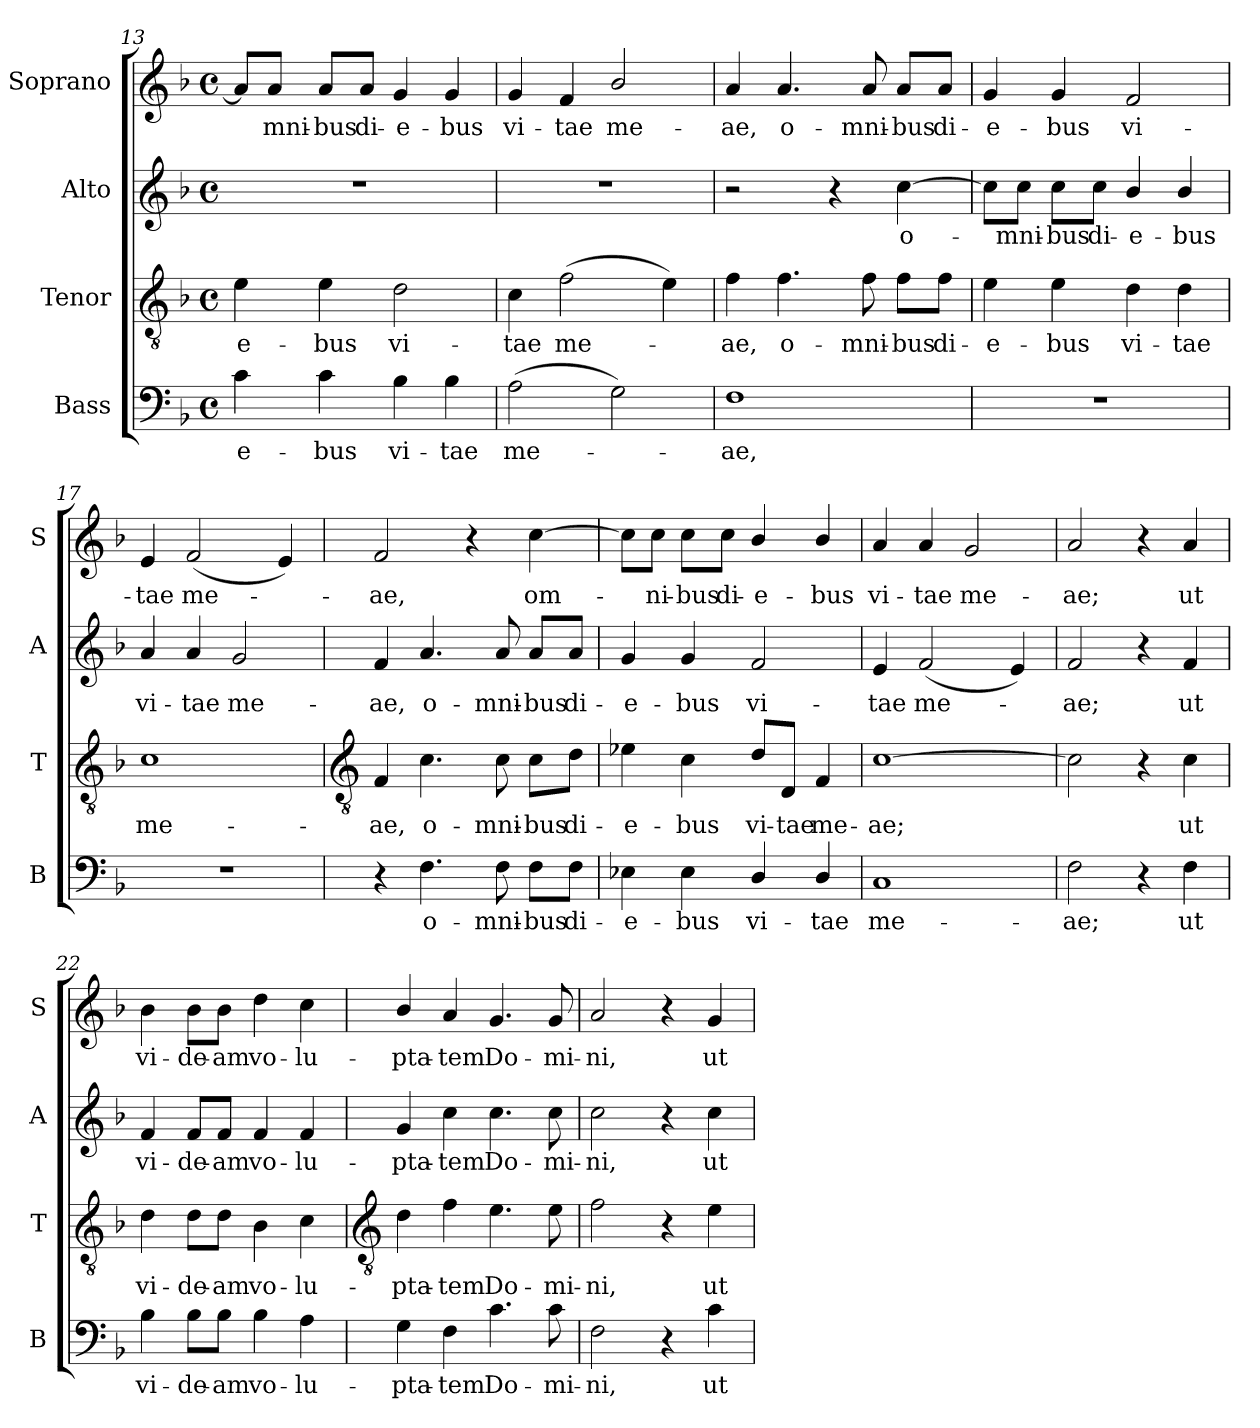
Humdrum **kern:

**kern	**text	**kern	**text	**kern	**text	**kern	**text
*part4	*part4	*part3	*part3	*part2	*part2	*part1	*part1
*staff4	*staff4	*staff3	*staff3	*staff2	*staff2	*staff1	*staff1
*I"Bass	*	*I"Tenor	*	*I"Alto	*	*I"Soprano	*
*I'B	*	*I'T	*	*I'A	*	*I'S	*
!!LO:LB:g=z
*clefF4	*	*clefGv2	*	*clefG2	*	*clefG2	*
*k[b-]	*	*k[b-]	*	*k[b-]	*	*k[b-]	*
*F:	*	*F:	*	*F:	*	*F:	*
*M4/4	*	*M4/4	*	*M4/4	*	*M4/4	*
*met(c)	*	*met(c)	*	*met(c)	*	*met(c)	*
=13	=13	=13	=13	=13	=13	=13	=13
!	!LO:LY:b	!	!LO:LY:b	!	!	!	!
4c	-e-	4e	-e-	1r	.	8a/L]	.
!	!	!	!	!	!	!	!LO:LY:b
.	.	.	.	.	.	8a/J	mni-
!	!LO:LY:b	!	!LO:LY:b	!	!	!	!LO:LY:b
4c	-bus	4e	-bus	.	.	8a/L	-bus
!	!	!	!	!	!	!	!LO:LY:b
.	.	.	.	.	.	8a/J	di-
!	!LO:LY:b	!	!LO:LY:b	!	!	!	!LO:LY:b
4B-	vi-	2d	vi-	.	.	4g	-e-
!	!LO:LY:b	!	!	!	!	!	!LO:LY:b
4B-	-tae	.	.	.	.	4g	-bus
=14	=14	=14	=14	=14	=14	=14	=14
!	!LO:LY:b	!	!LO:LY:b	!	!	!	!LO:LY:b
(>2A	me-	4c	-tae	1r	.	4g	vi-
!	!	!	!LO:LY:b	!	!	!	!LO:LY:b
.	.	(>2f	me-	.	.	4f	-tae
!	!	!	!	!	!	!	!LO:LY:b
2G)	.	.	.	.	.	2b-/	me-
.	.	4e)	.	.	.	.	.
=15	=15	=15	=15	=15	=15	=15	=15
!	!LO:LY:b	!	!LO:LY:b	!	!	!	!LO:LY:b
1F	ae,	4f	ae,	2r	.	4a	-ae,
!	!	!	!LO:LY:b	!	!	!	!LO:LY:b
.	.	4.f	o-	.	.	4.a	o-
.	.	.	.	4r	.	.	.
!	!	!	!LO:LY:b	!	!	!	!LO:LY:b
.	.	8f	-mni-	.	.	8a	-mni-
!	!	!	!LO:LY:b	!	!LO:LY:b	!	!LO:LY:b
.	.	8f\L	-bus	[4cc	o-	8a/L	-bus
!	!	!	!LO:LY:b	!	!	!	!LO:LY:b
.	.	8f\J	di-	.	.	8a/J	di-
=16	=16	=16	=16	=16	=16	=16	=16
!	!	!	!LO:LY:b	!	!	!	!LO:LY:b
1r	.	4e	-e-	8cc\L]	.	4g	-e-
!	!	!	!	!	!LO:LY:b	!	!
.	.	.	.	8cc\J	mni-	.	.
!	!	!	!LO:LY:b	!	!LO:LY:b	!	!LO:LY:b
.	.	4e	-bus	8cc\L	-bus	4g	-bus
!	!	!	!	!	!LO:LY:b	!	!
.	.	.	.	8cc\J	di-	.	.
!	!	!	!LO:LY:b	!	!LO:LY:b	!	!LO:LY:b
.	.	4d	vi-	4b-/	-e-	2f	vi-
!	!	!	!LO:LY:b	!	!LO:LY:b	!	!
.	.	4d	-tae	4b-/	-bus	.	.
=17	=17	=17	=17	=17	=17	=17	=17
!	!	!	!LO:LY:b	!	!LO:LY:b	!	!LO:LY:b
1r	.	1c	me-	4a	vi-	4e	-tae
!	!	!	!	!	!LO:LY:b	!	!LO:LY:b
.	.	.	.	4a	-tae	(<2f	me-
!	!	!	!	!	!LO:LY:b	!	!
.	.	.	.	2g	me-	.	.
.	.	.	.	.	.	4e)	.
!!LO:LB:g=z
=18	=18	=18	=18	=18	=18	=18	=18
*	*	*clefGv2	*	*	*	*	*
!	!	!	!LO:LY:b	!	!LO:LY:b	!	!LO:LY:b
4r	.	4F	-ae,	4f	-ae,	2f	ae,
!	!LO:LY:b	!	!LO:LY:b	!	!LO:LY:b	!	!
4.F	o-	4.c	o-	4.a	o-	.	.
.	.	.	.	.	.	4r	.
!	!LO:LY:b	!	!LO:LY:b	!	!LO:LY:b	!	!
8F	-mni-	8c	-mni-	8a	-mni-	.	.
!	!LO:LY:b	!	!LO:LY:b	!	!LO:LY:b	!	!LO:LY:b
8F\L	-bus	8c\L	-bus	8a/L	-bus	[4cc	om-
!	!LO:LY:b	!	!LO:LY:b	!	!LO:LY:b	!	!
8F\J	di-	8d\J	di-	8a/J	di-	.	.
=19	=19	=19	=19	=19	=19	=19	=19
!	!LO:LY:b	!	!LO:LY:b	!	!LO:LY:b	!	!
4E-X	-e-	4e-X	-e-	4g	-e-	8cc\L]	.
!	!	!	!	!	!	!	!LO:LY:b
.	.	.	.	.	.	8cc\J	ni-
!	!LO:LY:b	!	!LO:LY:b	!	!LO:LY:b	!	!LO:LY:b
4E-	-bus	4c	-bus	4g	-bus	8cc\L	-bus
!	!	!	!	!	!	!	!LO:LY:b
.	.	.	.	.	.	8cc\J	di-
!	!LO:LY:b	!	!LO:LY:b	!	!LO:LY:b	!	!LO:LY:b
4D/	vi-	8d/L	vi-	2f	vi-	4b-/	-e-
!	!	!	!LO:LY:b	!	!	!	!
.	.	8D/J	-tae	.	.	.	.
!	!LO:LY:b	!	!LO:LY:b	!	!	!	!LO:LY:b
4D/	-tae	4F	me-	.	.	4b-/	-bus
=20	=20	=20	=20	=20	=20	=20	=20
!	!LO:LY:b	!	!LO:LY:b	!	!LO:LY:b	!	!LO:LY:b
1C	me-	[1c	-ae;	4e	-tae	4a	vi-
!	!	!	!	!	!LO:LY:b	!	!LO:LY:b
.	.	.	.	(<2f	me-	4a	-tae
!	!	!	!	!	!	!	!LO:LY:b
.	.	.	.	.	.	2g	me-
.	.	.	.	4e)	.	.	.
=21	=21	=21	=21	=21	=21	=21	=21
!	!LO:LY:b	!	!	!	!LO:LY:b	!	!LO:LY:b
2F	-ae;	2c]	.	2f	ae;	2a	-ae;
4r	.	4r	.	4r	.	4r	.
!	!LO:LY:b	!	!LO:LY:b	!	!LO:LY:b	!	!LO:LY:b
4F	ut	4c	ut	4f	ut	4a	ut
=22	=22	=22	=22	=22	=22	=22	=22
!	!LO:LY:b	!	!LO:LY:b	!	!LO:LY:b	!	!LO:LY:b
4B-	vi-	4d	vi-	4f	vi-	4b-	vi-
!	!LO:LY:b	!	!LO:LY:b	!	!LO:LY:b	!	!LO:LY:b
8B-\L	-de-	8d\L	-de-	8f/L	-de-	8b-\L	-de-
!	!LO:LY:b	!	!LO:LY:b	!	!LO:LY:b	!	!LO:LY:b
8B-\J	-am	8d\J	-am	8f/J	-am	8b-\J	-am
!	!LO:LY:b	!	!LO:LY:b	!	!LO:LY:b	!	!LO:LY:b
4B-	vo-	4B-	vo-	4f	vo-	4dd	vo-
!	!LO:LY:b	!	!LO:LY:b	!	!LO:LY:b	!	!LO:LY:b
4A	-lu-	4c	-lu-	4f	-lu-	4cc	-lu-
!!LO:LB:g=z
=23	=23	=23	=23	=23	=23	=23	=23
*	*	*clefGv2	*	*	*	*	*
!	!LO:LY:b	!	!LO:LY:b	!	!LO:LY:b	!	!LO:LY:b
4G	-pta-	4d	-pta-	4g	-pta-	4b-/	-pta-
!	!LO:LY:b	!	!LO:LY:b	!	!LO:LY:b	!	!LO:LY:b
4F	-tem	4f	-tem	4cc	-tem	4a	-tem
!	!LO:LY:b	!	!LO:LY:b	!	!LO:LY:b	!	!LO:LY:b
4.c	Do-	4.e	Do-	4.cc	Do-	4.g	Do-
!	!LO:LY:b	!	!LO:LY:b	!	!LO:LY:b	!	!LO:LY:b
8c	-mi-	8e	-mi-	8cc	-mi-	8g	-mi-
=24	=24	=24	=24	=24	=24	=24	=24
!	!LO:LY:b	!	!LO:LY:b	!	!LO:LY:b	!	!LO:LY:b
2F	-ni,	2f	-ni,	2cc	-ni,	2a	-ni,
4r	.	4r	.	4r	.	4r	.
!	!LO:LY:b	!	!LO:LY:b	!	!LO:LY:b	!	!LO:LY:b
4c	ut	4e	ut	4cc	ut	4g	ut
=	=	=	=	=	=	=	=
*-	*-	*-	*-	*-	*-	*-	*-
